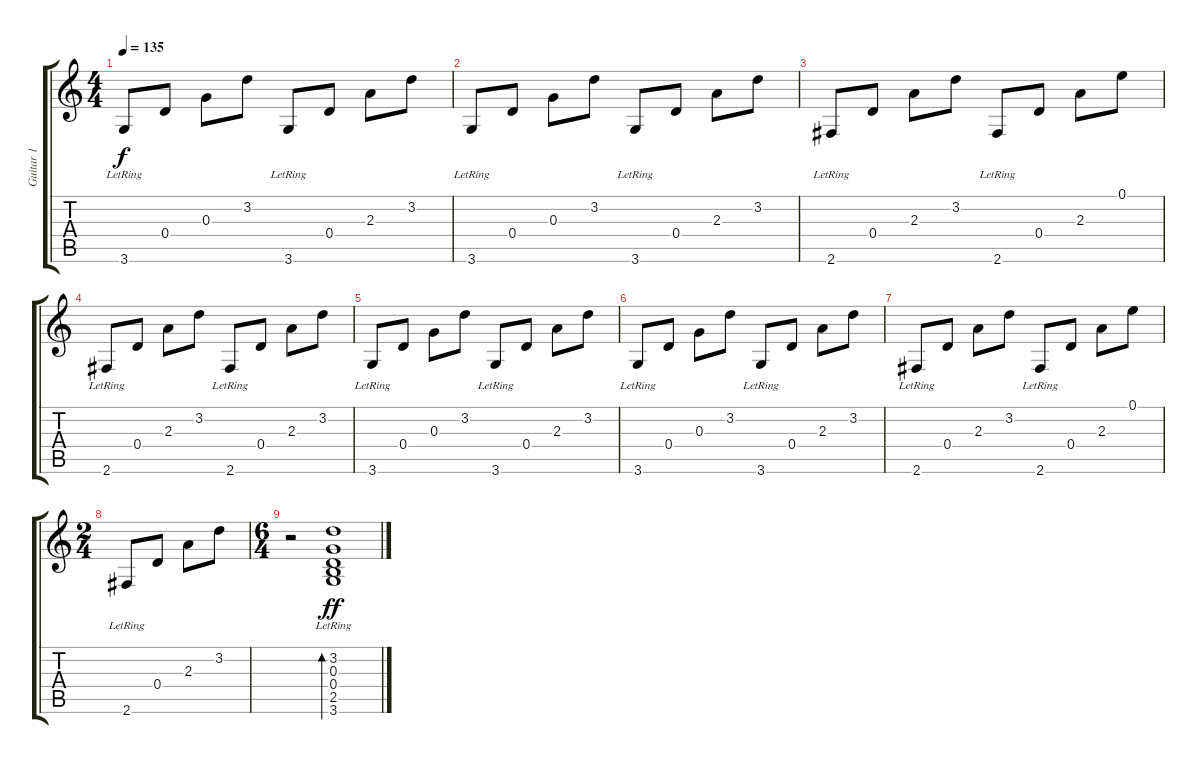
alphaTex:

\track ("Guitar 1" "Guitar 1") {instrument acousticguitarnylon}
\staff {score tabs}
\tuning (E4 B3 G3 D3 A2 E2) {hide}
\ts (4 4)
\tempo 135
\clef g2
\ks c
3.6{lr}.8{dy f} 0.4.8 0.3.8 3.2.8 3.6{lr}.8 0.4.8 2.3.8 3.2.8 |
3.6{lr}.8 0.4.8 0.3.8 3.2.8 3.6{lr}.8 0.4.8 2.3.8 3.2.8 |
2.6{lr}.8 0.4.8 2.3.8 3.2.8 2.6{lr}.8 0.4.8 2.3.8 0.1.8 |
2.6{lr}.8 0.4.8 2.3.8 3.2.8 2.6{lr}.8 0.4.8 2.3.8 3.2.8 |
3.6{lr}.8 0.4.8 0.3.8 3.2.8 3.6{lr}.8 0.4.8 2.3.8 3.2.8 |
3.6{lr}.8 0.4.8 0.3.8 3.2.8 3.6{lr}.8 0.4.8 2.3.8 3.2.8 |
2.6{lr}.8 0.4.8 2.3.8 3.2.8 2.6{lr}.8 0.4.8 2.3.8 0.1.8 |
\ts (2 4)
2.6{lr}.8 0.4.8 2.3.8 3.2.8 |
\ts (6 4)
r.2 (3.2{lr} 0.3{lr} 0.4{lr} 2.5{lr} 3.6{lr}).1{bd 480 dy ff}
